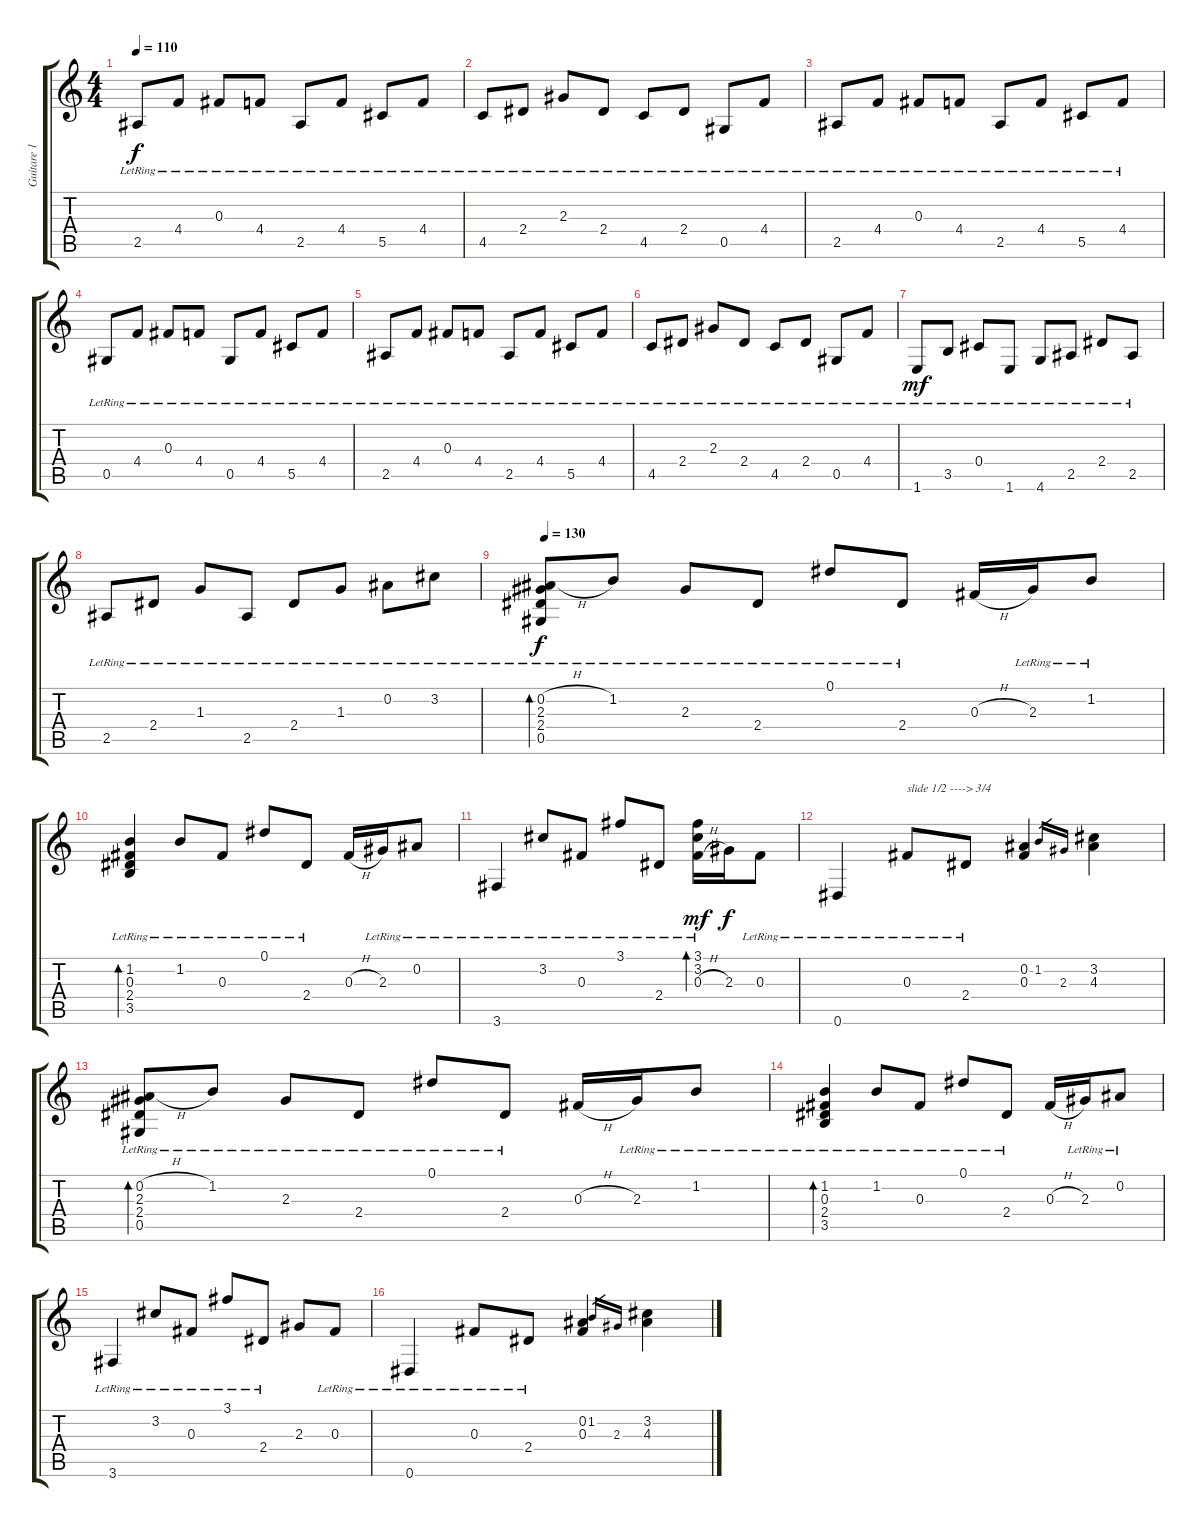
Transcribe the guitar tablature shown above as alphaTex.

\track ("Guitare 1" "Guitare 1") {instrument acousticguitarsteel}
\staff {score tabs}
\tuning (Eb4 Bb3 Gb3 Db3 Ab2 Eb2) {hide}
\ts (4 4)
\tempo 110
\clef g2
\ks c
2.5{lr}.8{dy f} 4.4{lr}.8 0.3{lr}.8 4.4{lr}.8 2.5{lr}.8 4.4{lr}.8 5.5{lr}.8 4.4{lr}.8 |
4.5{lr}.8 2.4{lr}.8 2.3{lr}.8 2.4{lr}.8 4.5{lr}.8 2.4{lr}.8 0.5{lr}.8 4.4{lr}.8 |
2.5{lr}.8 4.4{lr}.8 0.3{lr}.8 4.4{lr}.8 2.5{lr}.8 4.4{lr}.8 5.5{lr}.8 4.4{lr}.8 |
0.5{lr}.8 4.4{lr}.8 0.3{lr}.8 4.4{lr}.8 0.5{lr}.8 4.4{lr}.8 5.5{lr}.8 4.4{lr}.8 |
2.5{lr}.8 4.4{lr}.8 0.3{lr}.8 4.4{lr}.8 2.5{lr}.8 4.4{lr}.8 5.5{lr}.8 4.4{lr}.8 |
4.5{lr}.8 2.4{lr}.8 2.3{lr}.8 2.4{lr}.8 4.5{lr}.8 2.4{lr}.8 0.5{lr}.8 4.4{lr}.8 |
1.6{lr}.8{dy mf} 3.5{lr}.8 0.4{lr}.8 1.6{lr}.8 4.6{lr}.8 2.5{lr}.8 2.4{lr}.8 2.5{lr}.8 |
2.5{lr}.8 2.4{lr}.8 1.3{lr}.8 2.5{lr}.8 2.4{lr}.8 1.3{lr}.8 0.2{lr}.8 3.2{lr}.8 |
\tempo 130
(0.2{h} 2.3{lr} 2.4{lr} 0.5{lr}).8{bd 120 dy f} 1.2{lr}.8 2.3{lr}.8 2.4{lr}.8 0.1{lr}.8 2.4{lr}.8 0.3{h}.16 2.3{lr}.16 1.2{lr}.8 |
(1.2{lr} 0.3{lr} 2.4{lr} 3.5{lr}).4{bd 120} 1.2{lr}.8 0.3{lr}.8 0.1{lr}.8 2.4{lr}.8 0.3{h}.16 2.3{lr}.16 0.2{lr}.8 |
3.6{lr}.4 3.2{lr}.8 0.3{lr}.8 3.1{lr}.8 2.4{lr}.8 (3.1{lr} 3.2{lr} 0.3{h}).16{bd 60 dy mf} 2.3.16{dy f} 0.3{lr}.8 |
0.6{lr}.4 0.3{lr}.8{txt "slide 1/2 ----> 3/4"} 2.4{lr}.8 (0.2 0.3).4 1.2.16{gr} 2.3.16{gr} (3.2 4.3).4 |
(0.2{h} 2.3{lr} 2.4{lr} 0.5{lr}).8{bd 120} 1.2{lr}.8 2.3{lr}.8 2.4{lr}.8 0.1{lr}.8 2.4{lr}.8 0.3{h}.16 2.3{lr}.16 1.2{lr}.8 |
(1.2{lr} 0.3{lr} 2.4{lr} 3.5{lr}).4{bd 120} 1.2{lr}.8 0.3{lr}.8 0.1{lr}.8 2.4{lr}.8 0.3{h}.16 2.3{lr}.16 0.2{lr}.8 |
3.6{lr}.4 3.2{lr}.8 0.3{lr}.8 3.1{lr}.8 2.4{lr}.8 2.3.8 0.3{lr}.8 |
0.6{lr}.4 0.3{lr}.8 2.4{lr}.8 (0.2 0.3).4 1.2.16{gr} 2.3.16{gr} (3.2 4.3).4
